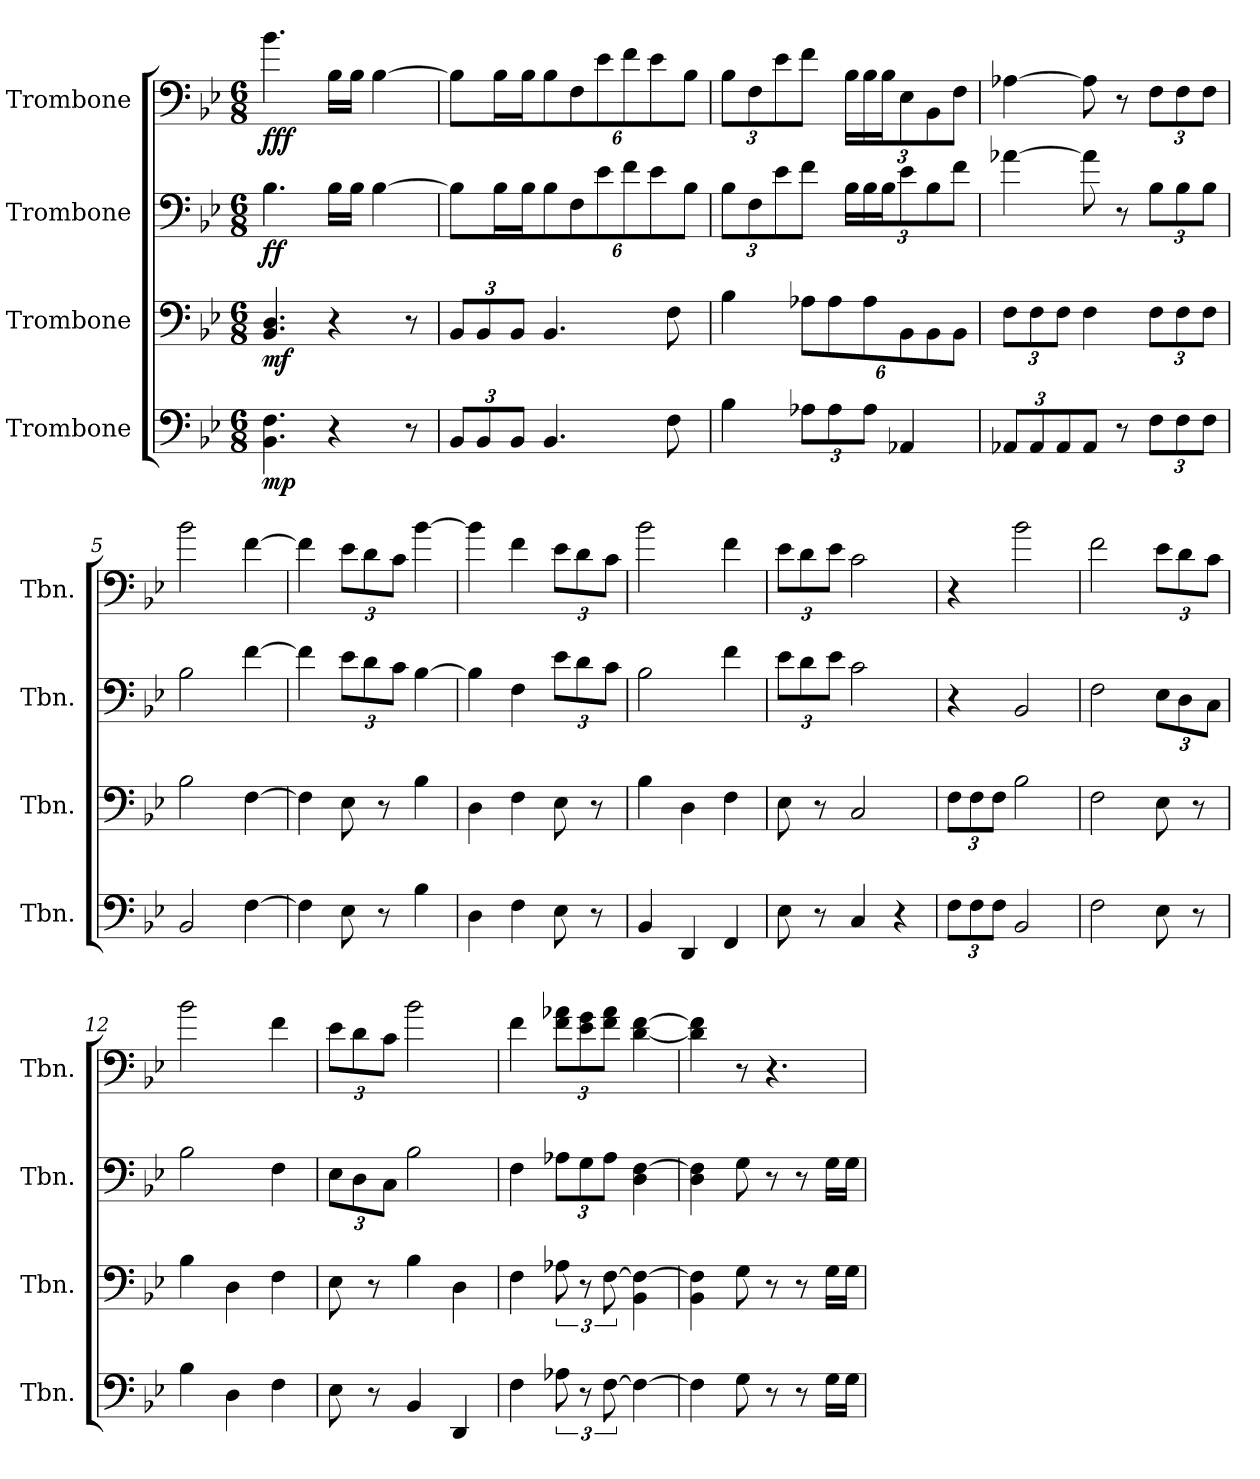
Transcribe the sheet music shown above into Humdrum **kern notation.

**kern	**dynam	**kern	**dynam	**kern	**dynam	**kern	**dynam
*part4	*part4	*part3	*part3	*part2	*part2	*part1	*part1
*staff4	*staff4	*staff3	*staff3	*staff2	*staff2	*staff1	*staff1
*I"Trombone	*	*I"Trombone	*	*I"Trombone	*	*I"Trombone	*
*I'Tbn.	*	*I'Tbn.	*	*I'Tbn.	*	*I'Tbn.	*
*clefF4	*	*clefF4	*	*clefF4	*	*clefF4	*
*k[b-e-]	*	*k[b-e-]	*	*k[b-e-]	*	*k[b-e-]	*
*M6/8	*	*M6/8	*	*M6/8	*	*M6/8	*
=1	=1	=1	=1	=1	=1	=1	=1
!	!LO:DY:b	!	!LO:DY:b	!	!LO:DY:b	!	!LO:DY:b
4.BB-\ 4.F\	mp	4.BB-/ 4.D/	mf	4.B-\	ff	4.b-\	fff
4r	.	4r	.	16B-\LL	.	16B-\LL	.
.	.	.	.	16B-\JJ	.	16B-\JJ	.
.	.	.	.	[4B-\	.	[4B-\	.
8r	.	8r	.	.	.	.	.
=2	=2	=2	=2	=2	=2	=2	=2
*Xbrackettup	*	*Xbrackettup	*	*	*	*	*
12BB-/L	.	12BB-/L	.	8B-\L]	.	8B-\L]	.
12BB-/	.	12BB-/	.	.	.	.	.
.	.	.	.	16B-\L	.	16B-\L	.
12BB-/J	.	12BB-/J	.	.	.	.	.
.	.	.	.	16B-\J	.	16B-\J	.
*	*	*	*	*Xbrackettup	*	*Xbrackettup	*
4.BB-/	.	4.BB-/	.	12B-\	.	12B-\	.
.	.	.	.	12F\	.	12F\	.
.	.	.	.	12e-\	.	12e-\	.
.	.	.	.	12f\	.	12f\	.
.	.	.	.	12e-\	.	12e-\	.
8F\	.	8F\	.	.	.	.	.
.	.	.	.	12B-\J	.	12B-\J	.
=3	=3	=3	=3	=3	=3	=3	=3
4B-\	.	4B-\	.	12B-\L	.	12B-\L	.
.	.	.	.	12F\	.	12F\	.
.	.	.	.	12e-\	.	12e-\	.
12A-X\L	.	12A-X\L	.	8f\J	.	8f\J	.
12A-\	.	12A-\	.	.	.	.	.
.	.	.	.	24B-\LL	.	24B-\LL	.
12A-\J	.	12A-\	.	24B-\	.	24B-\	.
.	.	.	.	24B-\J	.	24B-\J	.
4AA-X/	.	12BB-\	.	12e-\	.	12E-\	.
.	.	12BB-\	.	12B-\	.	12BB-\	.
.	.	12BB-\J	.	12f\J	.	12F\J	.
=4	=4	=4	=4	=4	=4	=4	=4
12AA-X/L	.	12F\L	.	[4a-X\	.	[4A-X\	.
12AA-/	.	12F\	.	.	.	.	.
12AA-/	.	12F\J	.	.	.	.	.
8AA-/J	.	4F\	.	8a-\]	.	8A-\]	.
8r	.	.	.	8r	.	8r	.
12F\L	.	12F\L	.	12B-\L	.	12F\L	.
12F\	.	12F\	.	12B-\	.	12F\	.
12F\J	.	12F\J	.	12B-\J	.	12F\J	.
=5	=5	=5	=5	=5	=5	=5	=5
2BB-/	.	2B-\	.	2B-\	.	2b-\	.
[4F\	.	[4F\	.	[4f\	.	[4f\	.
!!LO:LB:g=z
=6	=6	=6	=6	=6	=6	=6	=6
4F\]	.	4F\]	.	4f\]	.	4f\]	.
8E-\	.	8E-\	.	12e-\L	.	12e-\L	.
.	.	.	.	12d\	.	12d\	.
8r	.	8r	.	.	.	.	.
.	.	.	.	12c\J	.	12c\J	.
4B-\	.	4B-\	.	[4B-\	.	[4b-\	.
=7	=7	=7	=7	=7	=7	=7	=7
4D\	.	4D\	.	4B-\]	.	4b-\]	.
4F\	.	4F\	.	4F\	.	4f\	.
8E-\	.	8E-\	.	12e-\L	.	12e-\L	.
.	.	.	.	12d\	.	12d\	.
8r	.	8r	.	.	.	.	.
.	.	.	.	12c\J	.	12c\J	.
=8	=8	=8	=8	=8	=8	=8	=8
4BB-/	.	4B-\	.	2B-\	.	2b-\	.
4DD/	.	4D\	.	.	.	.	.
4FF/	.	4F\	.	4f\	.	4f\	.
=9	=9	=9	=9	=9	=9	=9	=9
8E-\	.	8E-\	.	12e-\L	.	12e-\L	.
.	.	.	.	12d\	.	12d\	.
8r	.	8r	.	.	.	.	.
.	.	.	.	12e-\J	.	12e-\J	.
4C/	.	2C/	.	2c\	.	2c\	.
4r	.	.	.	.	.	.	.
=10	=10	=10	=10	=10	=10	=10	=10
12F\L	.	12F\L	.	4r	.	4r	.
12F\	.	12F\	.	.	.	.	.
12F\J	.	12F\J	.	.	.	.	.
2BB-/	.	2B-\	.	2BB-/	.	2b-\	.
=11	=11	=11	=11	=11	=11	=11	=11
2F\	.	2F\	.	2F\	.	2f\	.
8E-\	.	8E-\	.	12E-\L	.	12e-\L	.
.	.	.	.	12D\	.	12d\	.
8r	.	8r	.	.	.	.	.
.	.	.	.	12C\J	.	12c\J	.
=12	=12	=12	=12	=12	=12	=12	=12
4B-\	.	4B-\	.	2B-\	.	2b-\	.
4D\	.	4D\	.	.	.	.	.
4F\	.	4F\	.	4F\	.	4f\	.
!!LO:PB:g=z
=13	=13	=13	=13	=13	=13	=13	=13
8E-\	.	8E-\	.	12E-\L	.	12e-\L	.
.	.	.	.	12D\	.	12d\	.
8r	.	8r	.	.	.	.	.
.	.	.	.	12C\J	.	12c\J	.
4BB-/	.	4B-\	.	2B-\	.	2b-\	.
4DD/	.	4D\	.	.	.	.	.
=14	=14	=14	=14	=14	=14	=14	=14
4F\	.	4F\	.	4F\	.	4f\	.
*brackettup	*	*brackettup	*	*	*	*	*
12A-X\	.	12A-X\	.	12A-X\L	.	12f\ 12a-X\L	.
12r	.	12r	.	12G\	.	12e-\ 12g\	.
[12F\	.	[12F\	.	12A-\J	.	12f\ 12a-\J	.
4F\_	.	4BB-\ 4F\_	.	4D\ [4F\	.	[4d\ [4f\	.
=15	=15	=15	=15	=15	=15	=15	=15
4F\]	.	4BB-\ 4F\]	.	4D\ 4F\]	.	4d\] 4f\]	.
8G\	.	8G\	.	8G\	.	8r	.
8r	.	8r	.	8r	.	4.r	.
8r	.	8r	.	8r	.	.	.
16G\LL	.	16G\LL	.	16G\LL	.	.	.
16G\JJ	.	16G\JJ	.	16G\JJ	.	.	.
=	=	=	=	=	=	=	=
*-	*-	*-	*-	*-	*-	*-	*-
